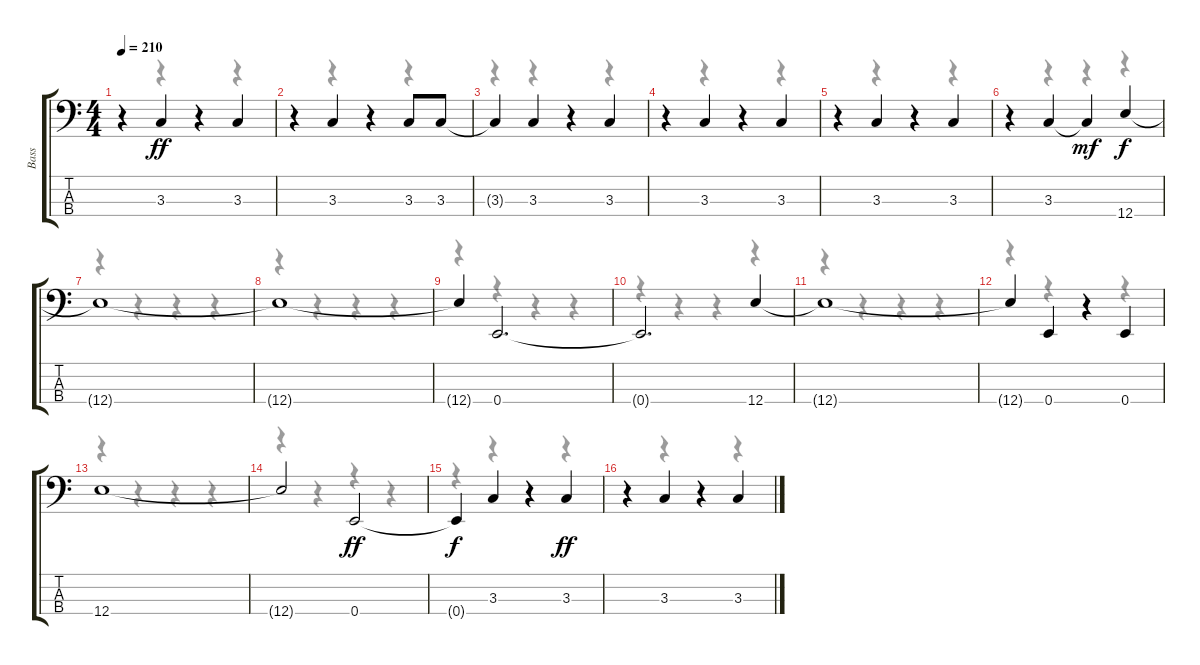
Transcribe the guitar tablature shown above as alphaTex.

\track ("Bass" "Bass") {instrument electricbassfinger}
\staff {score tabs}
\tuning (G2 D2 A1 E1) {hide}
\voice
\ts (4 4)
\tempo 210
\clef f4
\ks c
r.4{dy ff} 3.3.4 r.4 3.3.4 |
r.4 3.3.4 r.4 3.3.8 3.3.8 |
3.3{t}.4 3.3.4 r.4 3.3.4 |
r.4 3.3.4 r.4 3.3.4 |
r.4 3.3.4 r.4 3.3.4 |
r.4 3.3.4 3.3{t}.4{dy mf} 12.4.4{dy f} |
12.4{t}.1 |
12.4{t}.1 |
12.4{t}.4 0.4.2{d} |
0.4{t}.2{d} 12.4.4 |
12.4{t}.1 |
12.4{t}.4 0.4.4 r.4 0.4.4 |
12.4.1 |
12.4{t}.2 0.4.2{dy ff} |
0.4{t}.4{dy f} 3.3.4 r.4 3.3.4{dy ff} |
r.4 3.3.4 r.4 3.3.4
\voice
\clef f4
\ottava regular
\simile none
\ks c
r.4{dy f} r.4 r.4 r.4 |
r.4 r.4 r.4 r.4 |
r.4 r.4 r.4 r.4 |
r.4 r.4 r.4 r.4 |
r.4 r.4 r.4 r.4 |
r.4 r.4 r.4 r.4 |
r.4 r.4 r.4 r.4 |
r.4 r.4 r.4 r.4 |
r.4 r.4 r.4 r.4 |
r.4 r.4 r.4 r.4 |
r.4 r.4 r.4 r.4 |
r.4 r.4 r.4 r.4 |
r.4 r.4 r.4 r.4 |
r.4 r.4 r.4 r.4 |
r.4 r.4 r.4 r.4 |
r.4 r.4 r.4 r.4
